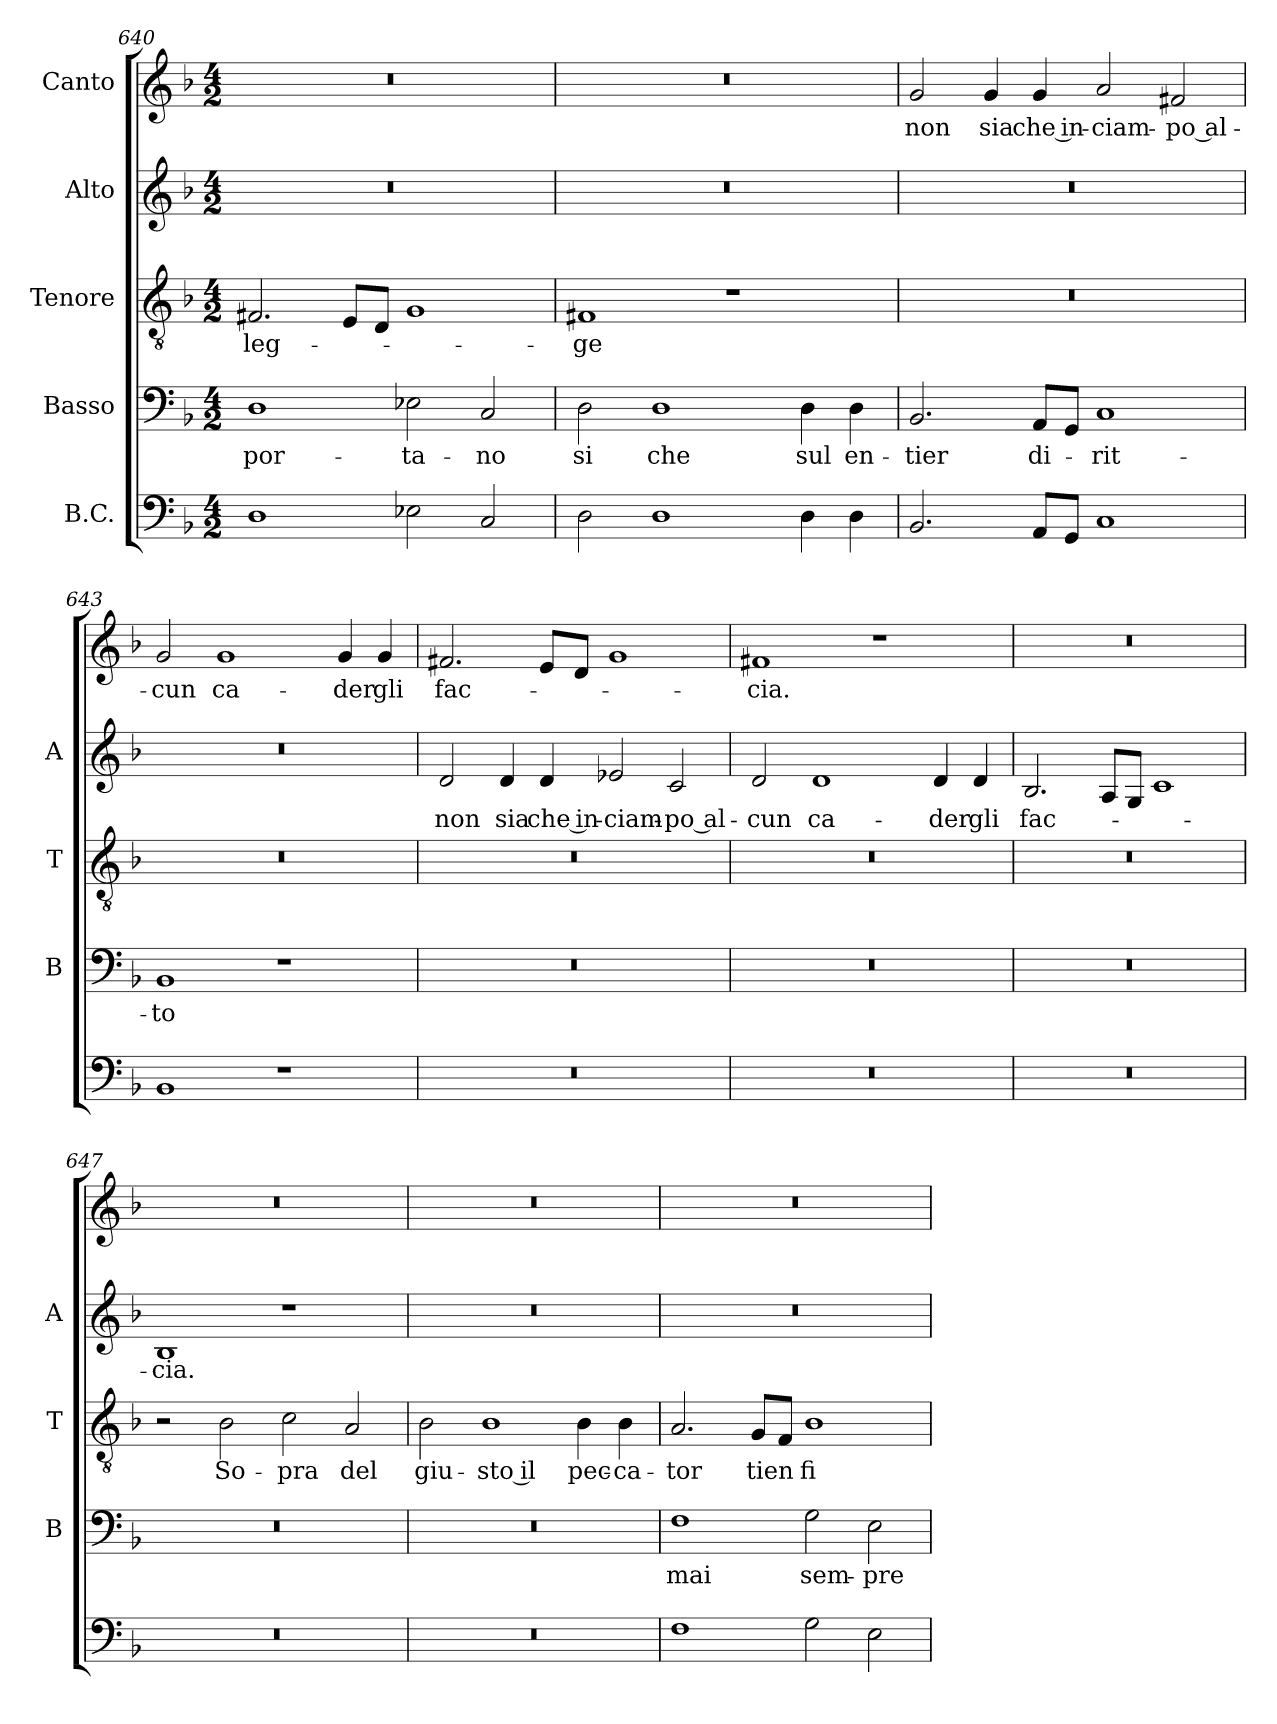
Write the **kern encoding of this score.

**kern	**kern	**text	**kern	**text	**kern	**text	**kern	**text
*part5	*part4	*part4	*part3	*part3	*part2	*part2	*part1	*part1
*staff5	*staff4	*staff4	*staff3	*staff3	*staff2	*staff2	*staff1	*staff1
*I"B.C.	*I"Basso	*	*I"Tenore	*	*I"Alto	*	*I"Canto	*
*	*I'B	*	*I'T	*	*I'A	*	*	*
*clefF4	*clefF4	*	*clefGv2	*	*clefG2	*	*clefG2	*
*k[b-]	*k[b-]	*	*k[b-]	*	*k[b-]	*	*k[b-]	*
*F:	*F:	*	*F:	*	*F:	*	*F:	*
*M4/2	*M4/2	*	*M4/2	*	*M4/2	*	*M4/2	*
=640	=640	=640	=640	=640	=640	=640	=640	=640
!	!	!LO:LY:b	!	!LO:LY:b	!	!	!	!
1D	1D	por-	2.F#X/	leg-	0r	.	0r	.
.	.	.	8E/L	.	.	.	.	.
.	.	.	8D/J	.	.	.	.	.
!	!	!LO:LY:b	!	!	!	!	!	!
2E-X\	2E-X\	-ta-	1G	.	.	.	.	.
!	!	!LO:LY:b	!	!	!	!	!	!
2C/	2C/	-no	.	.	.	.	.	.
=641	=641	=641	=641	=641	=641	=641	=641	=641
!	!	!LO:LY:b	!	!LO:LY:b	!	!	!	!
2D\	2D\	si	1F#X	-ge	0r	.	0r	.
!	!	!LO:LY:b	!	!	!	!	!	!
1D	1D	che	.	.	.	.	.	.
.	.	.	1r	.	.	.	.	.
!	!	!LO:LY:b	!	!	!	!	!	!
4D\	4D\	sul	.	.	.	.	.	.
!	!	!LO:LY:b	!	!	!	!	!	!
4D\	4D\	en-	.	.	.	.	.	.
=642	=642	=642	=642	=642	=642	=642	=642	=642
!	!	!LO:LY:b	!	!	!	!	!	!LO:LY:b
2.BB-/	2.BB-/	-tier	0r	.	0r	.	2g/	non
!	!	!	!	!	!	!	!	!LO:LY:b
.	.	.	.	.	.	.	4g/	sia
!	!	!LO:LY:b	!	!	!	!	!	!LO:LY:b
8AA/L	8AA/L	di-	.	.	.	.	4g/	che in-
8GG/J	8GG/J	.	.	.	.	.	.	.
!	!	!LO:LY:b	!	!	!	!	!	!LO:LY:b
1C	1C	-rit-	.	.	.	.	2a/	-ciam-
!	!	!	!	!	!	!	!	!LO:LY:b
.	.	.	.	.	.	.	2f#X/	-po al-
=643	=643	=643	=643	=643	=643	=643	=643	=643
!	!	!LO:LY:b	!	!	!	!	!	!LO:LY:b
1BB-	1BB-	-to	0r	.	0r	.	2g/	-cun
!	!	!	!	!	!	!	!	!LO:LY:b
.	.	.	.	.	.	.	1g	ca-
1r	1r	.	.	.	.	.	.	.
!	!	!	!	!	!	!	!	!LO:LY:b
.	.	.	.	.	.	.	4g/	-der
!	!	!	!	!	!	!	!	!LO:LY:b
.	.	.	.	.	.	.	4g/	gli
!!LO:LB:g=z
=644	=644	=644	=644	=644	=644	=644	=644	=644
!	!	!	!	!	!	!LO:LY:b	!	!LO:LY:b
0r	0r	.	0r	.	2d/	non	2.f#X/	fac-
!	!	!	!	!	!	!LO:LY:b	!	!
.	.	.	.	.	4d/	sia	.	.
!	!	!	!	!	!	!LO:LY:b	!	!
.	.	.	.	.	4d/	che in-	8e/L	.
.	.	.	.	.	.	.	8d/J	.
!	!	!	!	!	!	!LO:LY:b	!	!
.	.	.	.	.	2e-X/	-ciam-	1g	.
!	!	!	!	!	!	!LO:LY:b	!	!
.	.	.	.	.	2c/	-po al-	.	.
=645	=645	=645	=645	=645	=645	=645	=645	=645
!	!	!	!	!	!	!LO:LY:b	!	!LO:LY:b
0r	0r	.	0r	.	2d/	-cun	1f#X	-cia.
!	!	!	!	!	!	!LO:LY:b	!	!
.	.	.	.	.	1d	ca-	.	.
.	.	.	.	.	.	.	1r	.
!	!	!	!	!	!	!LO:LY:b	!	!
.	.	.	.	.	4d/	-der	.	.
!	!	!	!	!	!	!LO:LY:b	!	!
.	.	.	.	.	4d/	gli	.	.
=646	=646	=646	=646	=646	=646	=646	=646	=646
!	!	!	!	!	!	!LO:LY:b	!	!
0r	0r	.	0r	.	2.B-/	fac-	0r	.
.	.	.	.	.	8A/L	.	.	.
.	.	.	.	.	8G/J	.	.	.
.	.	.	.	.	1c	.	.	.
=647	=647	=647	=647	=647	=647	=647	=647	=647
!	!	!	!	!	!	!LO:LY:b	!	!
0r	0r	.	2r	.	1B-	-cia.	0r	.
!	!	!	!	!LO:LY:b	!	!	!	!
.	.	.	2B-\	So-	.	.	.	.
!	!	!	!	!LO:LY:b	!	!	!	!
.	.	.	2c\	-pra	1r	.	.	.
!	!	!	!	!LO:LY:b	!	!	!	!
.	.	.	2A/	del	.	.	.	.
=648	=648	=648	=648	=648	=648	=648	=648	=648
!	!	!	!	!LO:LY:b	!	!	!	!
0r	0r	.	2B-\	giu-	0r	.	0r	.
!	!	!	!	!LO:LY:b	!	!	!	!
.	.	.	1B-	-sto il	.	.	.	.
!	!	!	!	!LO:LY:b	!	!	!	!
.	.	.	4B-\	pec-	.	.	.	.
!	!	!	!	!LO:LY:b	!	!	!	!
.	.	.	4B-\	-ca-	.	.	.	.
!!LO:LB:g=z
=649	=649	=649	=649	=649	=649	=649	=649	=649
!	!	!LO:LY:b	!	!LO:LY:b	!	!	!	!
1F	1F	mai	2.A/	-tor	0r	.	0r	.
!	!	!	!	!LO:LY:b	!	!	!	!
.	.	.	8G/L	tien	.	.	.	.
.	.	.	8F/J	.	.	.	.	.
!	!	!LO:LY:b	!	!LO:LY:b	!	!	!	!
2G\	2G\	sem-	1B-	fi-	.	.	.	.
!	!	!LO:LY:b	!	!	!	!	!	!
2E\	2E\	-pre	.	.	.	.	.	.
=	=	=	=	=	=	=	=	=
*-	*-	*-	*-	*-	*-	*-	*-	*-
